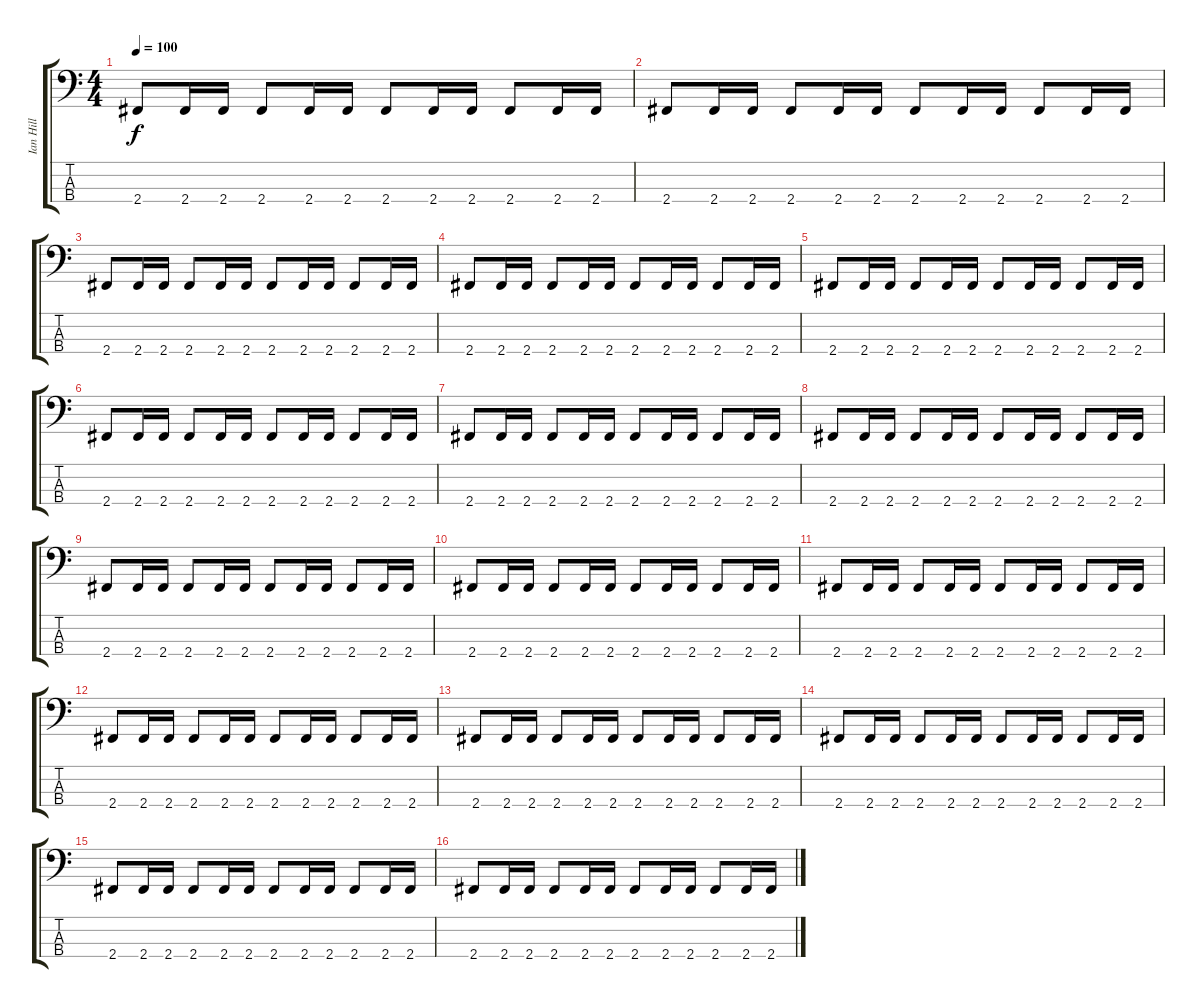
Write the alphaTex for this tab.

\track ("Ian Hill" "Ian Hill") {instrument electricbasspick}
\staff {score tabs}
\tuning (G2 D2 A1 E1) {hide}
\ts (4 4)
\tempo 100
\clef f4
\ks c
2.4.8{dy f} 2.4.16 2.4.16 2.4.8 2.4.16 2.4.16 2.4.8 2.4.16 2.4.16 2.4.8 2.4.16 2.4.16 |
2.4.8 2.4.16 2.4.16 2.4.8 2.4.16 2.4.16 2.4.8 2.4.16 2.4.16 2.4.8 2.4.16 2.4.16 |
2.4.8 2.4.16 2.4.16 2.4.8 2.4.16 2.4.16 2.4.8 2.4.16 2.4.16 2.4.8 2.4.16 2.4.16 |
2.4.8 2.4.16 2.4.16 2.4.8 2.4.16 2.4.16 2.4.8 2.4.16 2.4.16 2.4.8 2.4.16 2.4.16 |
2.4.8 2.4.16 2.4.16 2.4.8 2.4.16 2.4.16 2.4.8 2.4.16 2.4.16 2.4.8 2.4.16 2.4.16 |
2.4.8 2.4.16 2.4.16 2.4.8 2.4.16 2.4.16 2.4.8 2.4.16 2.4.16 2.4.8 2.4.16 2.4.16 |
2.4.8 2.4.16 2.4.16 2.4.8 2.4.16 2.4.16 2.4.8 2.4.16 2.4.16 2.4.8 2.4.16 2.4.16 |
2.4.8 2.4.16 2.4.16 2.4.8 2.4.16 2.4.16 2.4.8 2.4.16 2.4.16 2.4.8 2.4.16 2.4.16 |
2.4.8 2.4.16 2.4.16 2.4.8 2.4.16 2.4.16 2.4.8 2.4.16 2.4.16 2.4.8 2.4.16 2.4.16 |
2.4.8 2.4.16 2.4.16 2.4.8 2.4.16 2.4.16 2.4.8 2.4.16 2.4.16 2.4.8 2.4.16 2.4.16 |
2.4.8 2.4.16 2.4.16 2.4.8 2.4.16 2.4.16 2.4.8 2.4.16 2.4.16 2.4.8 2.4.16 2.4.16 |
2.4.8 2.4.16 2.4.16 2.4.8 2.4.16 2.4.16 2.4.8 2.4.16 2.4.16 2.4.8 2.4.16 2.4.16 |
2.4.8 2.4.16 2.4.16 2.4.8 2.4.16 2.4.16 2.4.8 2.4.16 2.4.16 2.4.8 2.4.16 2.4.16 |
2.4.8 2.4.16 2.4.16 2.4.8 2.4.16 2.4.16 2.4.8 2.4.16 2.4.16 2.4.8 2.4.16 2.4.16 |
2.4.8 2.4.16 2.4.16 2.4.8 2.4.16 2.4.16 2.4.8 2.4.16 2.4.16 2.4.8 2.4.16 2.4.16 |
2.4.8 2.4.16 2.4.16 2.4.8 2.4.16 2.4.16 2.4.8 2.4.16 2.4.16 2.4.8 2.4.16 2.4.16
